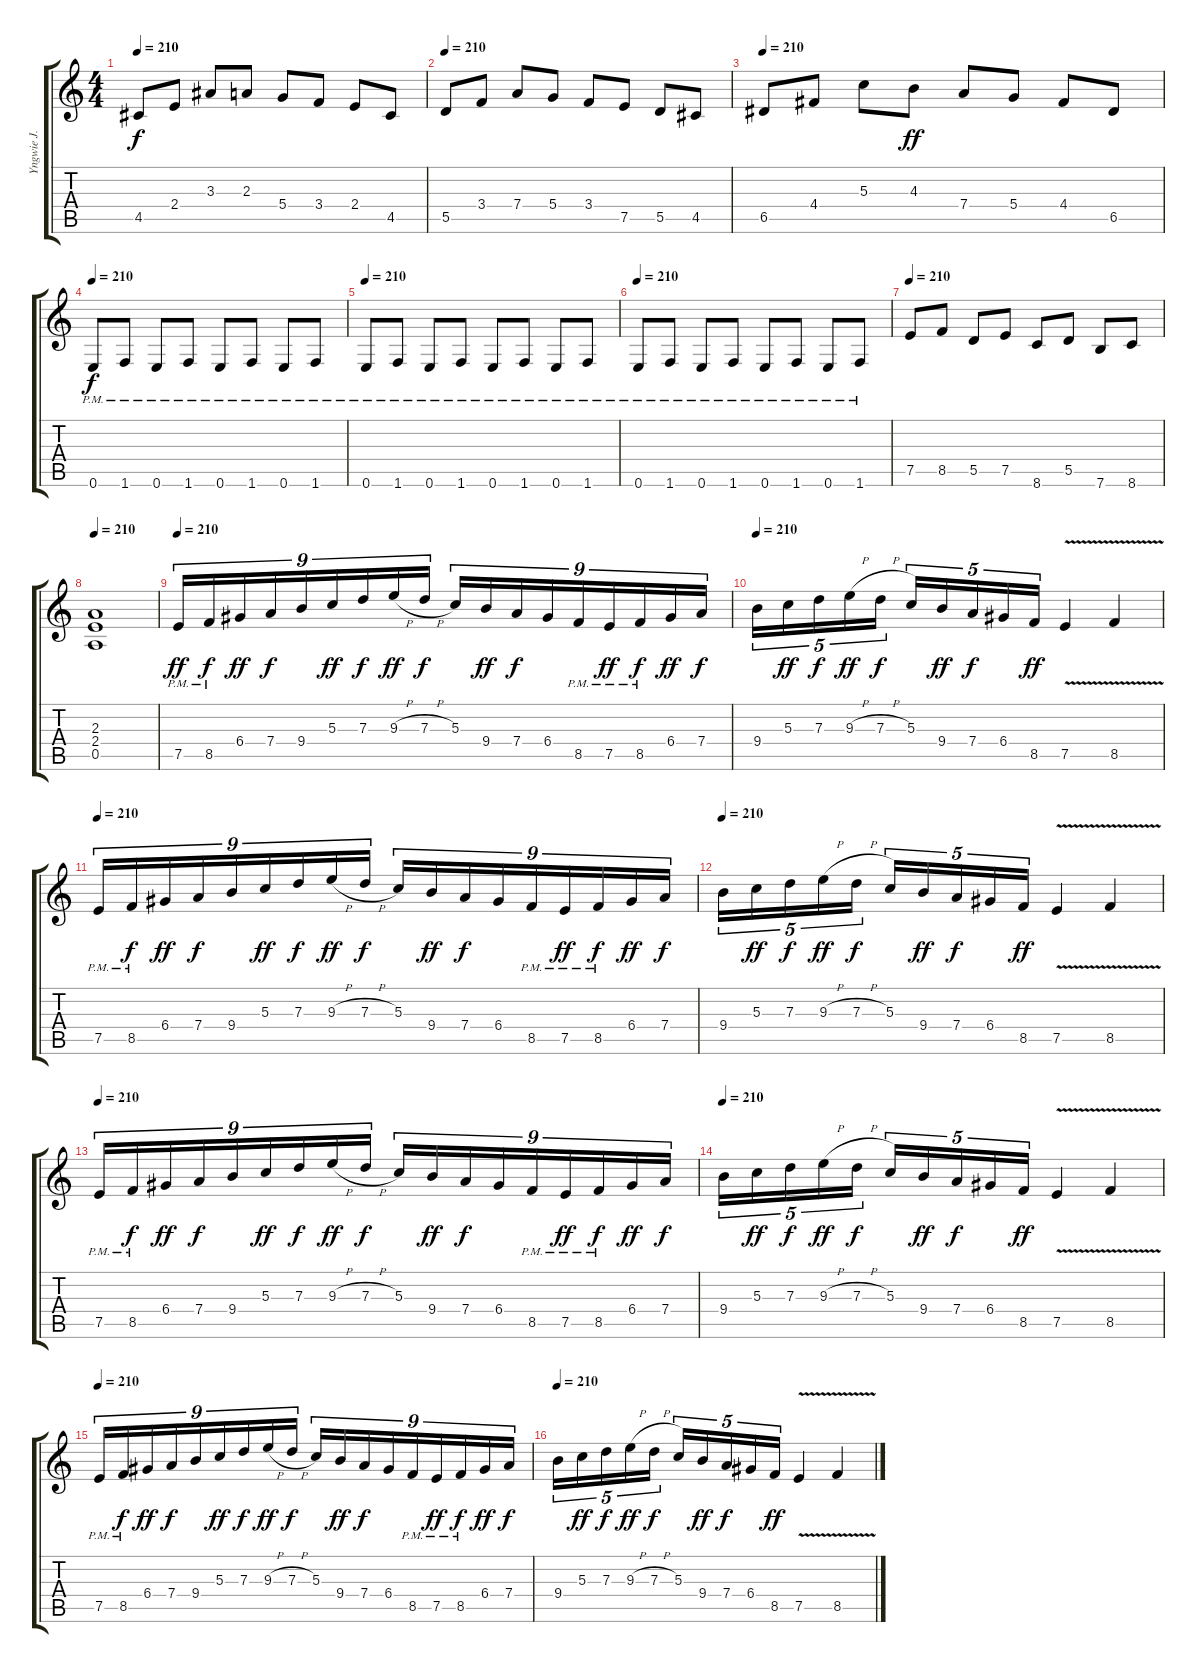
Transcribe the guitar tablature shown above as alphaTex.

\track ("Yngwie J. Malmsteen (Guitar I)" "Yngwie J. ") {instrument overdrivenguitar}
\staff {score tabs}
\tuning (E4 B3 G3 D3 A2 E2) {hide}
\ts (4 4)
\tempo 210
\clef g2
\ks c
4.5.8{dy f} 2.4.8 3.3.8 2.3.8 5.4.8 3.4.8 2.4.8 4.5.8 |
\tempo 210
5.5.8 3.4.8 7.4.8 5.4.8 3.4.8 7.5.8 5.5.8 4.5.8 |
\tempo 210
6.5.8 4.4.8 5.3.8 4.3.8{dy ff} 7.4.8 5.4.8 4.4.8 6.5.8 |
\tempo 210
0.6{pm}.8{dy f} 1.6{pm}.8 0.6{pm}.8 1.6{pm}.8 0.6{pm}.8 1.6{pm}.8 0.6{pm}.8 1.6{pm}.8 |
\tempo 210
0.6{pm}.8 1.6{pm}.8 0.6{pm}.8 1.6{pm}.8 0.6{pm}.8 1.6{pm}.8 0.6{pm}.8 1.6{pm}.8 |
\tempo 210
0.6{pm}.8 1.6{pm}.8 0.6{pm}.8 1.6{pm}.8 0.6{pm}.8 1.6{pm}.8 0.6{pm}.8 1.6{pm}.8 |
\tempo 210
7.5.8 8.5.8 5.5.8 7.5.8 8.6.8 5.5.8 7.6.8 8.6.8 |
\tempo 210
(2.3 2.4 0.5).1 |
\tempo 210
7.5{pm}.16{tu (9 8) dy ff} 8.5{pm}.16{tu (9 8) dy f} 6.4.16{tu (9 8) dy ff} 7.4.16{tu (9 8) dy f} 9.4.16{tu (9 8)} 5.3.16{tu (9 8) dy ff} 7.3.16{tu (9 8) dy f} 9.3{h}.16{tu (9 8) dy ff} 7.3{h}.16{tu (9 8) dy f} 5.3.16{tu (9 8)} 9.4.16{tu (9 8) dy ff} 7.4.16{tu (9 8) dy f} 6.4.16{tu (9 8)} 8.5{pm}.16{tu (9 8)} 7.5{pm}.16{tu (9 8) dy ff} 8.5{pm}.16{tu (9 8) dy f} 6.4.16{tu (9 8) dy ff} 7.4.16{tu (9 8) dy f} |
\tempo 210
9.4.16{tu (5 4)} 5.3.16{tu (5 4) dy ff} 7.3.16{tu (5 4) dy f} 9.3{h}.16{tu (5 4) dy ff} 7.3{h}.16{tu (5 4) dy f} 5.3.16{tu (5 4)} 9.4.16{tu (5 4) dy ff} 7.4.16{tu (5 4) dy f} 6.4.16{tu (5 4)} 8.5.16{tu (5 4) dy ff} 7.5{v}.4 8.5{v}.4 |
\tempo 210
7.5{pm}.16{tu (9 8)} 8.5{pm}.16{tu (9 8) dy f} 6.4.16{tu (9 8) dy ff} 7.4.16{tu (9 8) dy f} 9.4.16{tu (9 8)} 5.3.16{tu (9 8) dy ff} 7.3.16{tu (9 8) dy f} 9.3{h}.16{tu (9 8) dy ff} 7.3{h}.16{tu (9 8) dy f} 5.3.16{tu (9 8)} 9.4.16{tu (9 8) dy ff} 7.4.16{tu (9 8) dy f} 6.4.16{tu (9 8)} 8.5{pm}.16{tu (9 8)} 7.5{pm}.16{tu (9 8) dy ff} 8.5{pm}.16{tu (9 8) dy f} 6.4.16{tu (9 8) dy ff} 7.4.16{tu (9 8) dy f} |
\tempo 210
9.4.16{tu (5 4)} 5.3.16{tu (5 4) dy ff} 7.3.16{tu (5 4) dy f} 9.3{h}.16{tu (5 4) dy ff} 7.3{h}.16{tu (5 4) dy f} 5.3.16{tu (5 4)} 9.4.16{tu (5 4) dy ff} 7.4.16{tu (5 4) dy f} 6.4.16{tu (5 4)} 8.5.16{tu (5 4) dy ff} 7.5{v}.4 8.5{v}.4 |
\tempo 210
7.5{pm}.16{tu (9 8)} 8.5{pm}.16{tu (9 8) dy f} 6.4.16{tu (9 8) dy ff} 7.4.16{tu (9 8) dy f} 9.4.16{tu (9 8)} 5.3.16{tu (9 8) dy ff} 7.3.16{tu (9 8) dy f} 9.3{h}.16{tu (9 8) dy ff} 7.3{h}.16{tu (9 8) dy f} 5.3.16{tu (9 8)} 9.4.16{tu (9 8) dy ff} 7.4.16{tu (9 8) dy f} 6.4.16{tu (9 8)} 8.5{pm}.16{tu (9 8)} 7.5{pm}.16{tu (9 8) dy ff} 8.5{pm}.16{tu (9 8) dy f} 6.4.16{tu (9 8) dy ff} 7.4.16{tu (9 8) dy f} |
\tempo 210
9.4.16{tu (5 4)} 5.3.16{tu (5 4) dy ff} 7.3.16{tu (5 4) dy f} 9.3{h}.16{tu (5 4) dy ff} 7.3{h}.16{tu (5 4) dy f} 5.3.16{tu (5 4)} 9.4.16{tu (5 4) dy ff} 7.4.16{tu (5 4) dy f} 6.4.16{tu (5 4)} 8.5.16{tu (5 4) dy ff} 7.5{v}.4 8.5{v}.4 |
\tempo 210
7.5{pm}.16{tu (9 8)} 8.5{pm}.16{tu (9 8) dy f} 6.4.16{tu (9 8) dy ff} 7.4.16{tu (9 8) dy f} 9.4.16{tu (9 8)} 5.3.16{tu (9 8) dy ff} 7.3.16{tu (9 8) dy f} 9.3{h}.16{tu (9 8) dy ff} 7.3{h}.16{tu (9 8) dy f} 5.3.16{tu (9 8)} 9.4.16{tu (9 8) dy ff} 7.4.16{tu (9 8) dy f} 6.4.16{tu (9 8)} 8.5{pm}.16{tu (9 8)} 7.5{pm}.16{tu (9 8) dy ff} 8.5{pm}.16{tu (9 8) dy f} 6.4.16{tu (9 8) dy ff} 7.4.16{tu (9 8) dy f} |
\tempo 210
9.4.16{tu (5 4)} 5.3.16{tu (5 4) dy ff} 7.3.16{tu (5 4) dy f} 9.3{h}.16{tu (5 4) dy ff} 7.3{h}.16{tu (5 4) dy f} 5.3.16{tu (5 4)} 9.4.16{tu (5 4) dy ff} 7.4.16{tu (5 4) dy f} 6.4.16{tu (5 4)} 8.5.16{tu (5 4) dy ff} 7.5{v}.4 8.5{v}.4
